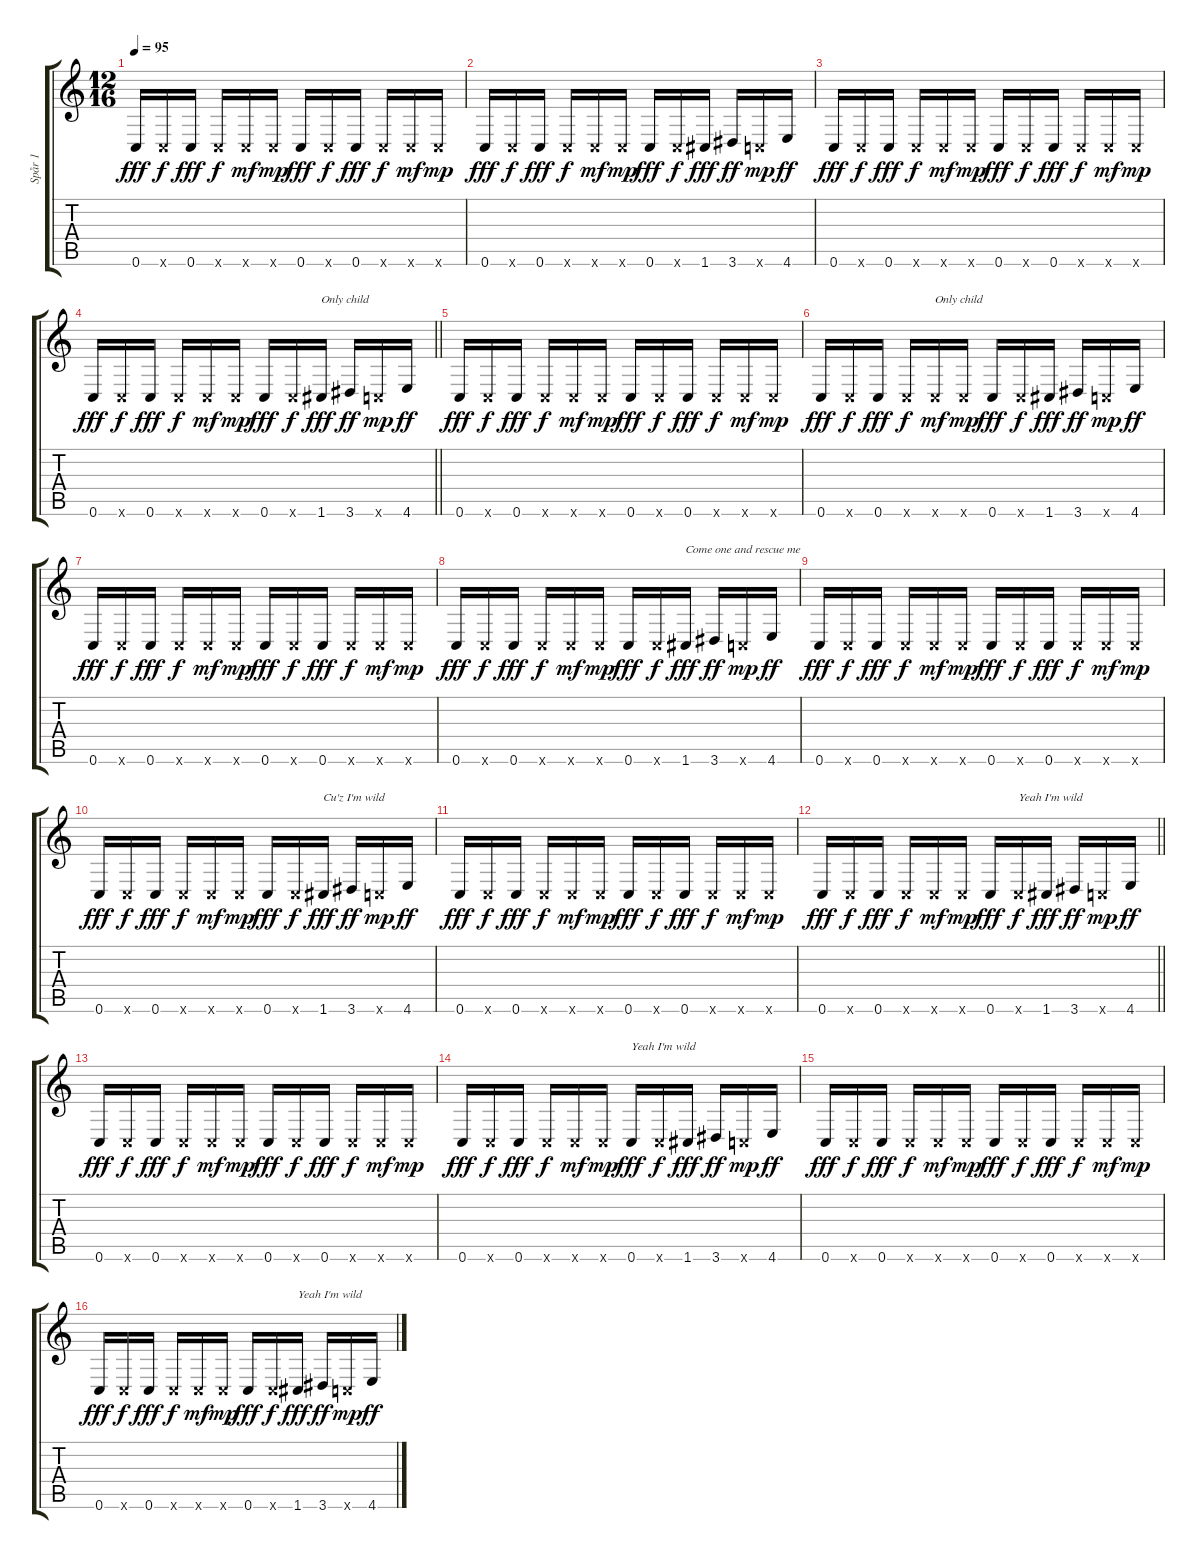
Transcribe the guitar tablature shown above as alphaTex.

\track ("Spår 1" "Spår 1") {instrument synthbass2}
\staff {score tabs}
\tuning (C4 G3 Eb3 Bb2 F2 C2) {hide}
\ts (12 16)
\tempo 95
\clef g2
\ks c
0.6.16{dy fff} 0.6{x}.16{dy f} 0.6.16{dy fff} 0.6{x}.16{dy f} 0.6{x}.16{dy mf} 0.6{x}.16{dy mp} 0.6.16{dy fff} 0.6{x}.16{dy f} 0.6.16{dy fff} 0.6{x}.16{dy f} 0.6{x}.16{dy mf} 0.6{x}.16{dy mp} |
0.6.16{dy fff} 0.6{x}.16{dy f} 0.6.16{dy fff} 0.6{x}.16{dy f} 0.6{x}.16{dy mf} 0.6{x}.16{dy mp} 0.6.16{dy fff} 0.6{x}.16{dy f} 1.6.16{dy fff} 3.6.16{dy ff} 0.6{x}.16{dy mp} 4.6.16{dy ff} |
0.6.16{dy fff} 0.6{x}.16{dy f} 0.6.16{dy fff} 0.6{x}.16{dy f} 0.6{x}.16{dy mf} 0.6{x}.16{dy mp} 0.6.16{dy fff} 0.6{x}.16{dy f} 0.6.16{dy fff} 0.6{x}.16{dy f} 0.6{x}.16{dy mf} 0.6{x}.16{dy mp} |
\barLineRight lightlight
0.6.16{dy fff} 0.6{x}.16{dy f} 0.6.16{dy fff} 0.6{x}.16{dy f} 0.6{x}.16{dy mf} 0.6{x}.16{dy mp} 0.6.16{dy fff} 0.6{x}.16{dy f} 1.6.16{txt "Only child" dy fff} 3.6.16{dy ff} 0.6{x}.16{dy mp} 4.6.16{dy ff} |
0.6.16{dy fff} 0.6{x}.16{dy f} 0.6.16{dy fff} 0.6{x}.16{dy f} 0.6{x}.16{dy mf} 0.6{x}.16{dy mp} 0.6.16{dy fff} 0.6{x}.16{dy f} 0.6.16{dy fff} 0.6{x}.16{dy f} 0.6{x}.16{dy mf} 0.6{x}.16{dy mp} |
0.6.16{dy fff} 0.6{x}.16{dy f} 0.6.16{dy fff} 0.6{x}.16{dy f} 0.6{x}.16{txt "Only child" dy mf} 0.6{x}.16{dy mp} 0.6.16{dy fff} 0.6{x}.16{dy f} 1.6.16{dy fff} 3.6.16{dy ff} 0.6{x}.16{dy mp} 4.6.16{dy ff} |
0.6.16{dy fff} 0.6{x}.16{dy f} 0.6.16{dy fff} 0.6{x}.16{dy f} 0.6{x}.16{dy mf} 0.6{x}.16{dy mp} 0.6.16{dy fff} 0.6{x}.16{dy f} 0.6.16{dy fff} 0.6{x}.16{dy f} 0.6{x}.16{dy mf} 0.6{x}.16{dy mp} |
0.6.16{dy fff} 0.6{x}.16{dy f} 0.6.16{dy fff} 0.6{x}.16{dy f} 0.6{x}.16{dy mf} 0.6{x}.16{dy mp} 0.6.16{dy fff} 0.6{x}.16{dy f} 1.6.16{txt "Come one and rescue me" dy fff} 3.6.16{dy ff} 0.6{x}.16{dy mp} 4.6.16{dy ff} |
0.6.16{dy fff} 0.6{x}.16{dy f} 0.6.16{dy fff} 0.6{x}.16{dy f} 0.6{x}.16{dy mf} 0.6{x}.16{dy mp} 0.6.16{dy fff} 0.6{x}.16{dy f} 0.6.16{dy fff} 0.6{x}.16{dy f} 0.6{x}.16{dy mf} 0.6{x}.16{dy mp} |
0.6.16{dy fff} 0.6{x}.16{dy f} 0.6.16{dy fff} 0.6{x}.16{dy f} 0.6{x}.16{dy mf} 0.6{x}.16{dy mp} 0.6.16{dy fff} 0.6{x}.16{dy f} 1.6.16{txt "Cu'z I'm wild" dy fff} 3.6.16{dy ff} 0.6{x}.16{dy mp} 4.6.16{dy ff} |
0.6.16{dy fff} 0.6{x}.16{dy f} 0.6.16{dy fff} 0.6{x}.16{dy f} 0.6{x}.16{dy mf} 0.6{x}.16{dy mp} 0.6.16{dy fff} 0.6{x}.16{dy f} 0.6.16{dy fff} 0.6{x}.16{dy f} 0.6{x}.16{dy mf} 0.6{x}.16{dy mp} |
\barLineRight lightlight
0.6.16{dy fff} 0.6{x}.16{dy f} 0.6.16{dy fff} 0.6{x}.16{dy f} 0.6{x}.16{dy mf} 0.6{x}.16{dy mp} 0.6.16{dy fff} 0.6{x}.16{txt "Yeah I'm wild" dy f} 1.6.16{dy fff} 3.6.16{dy ff} 0.6{x}.16{dy mp} 4.6.16{dy ff} |
0.6.16{dy fff} 0.6{x}.16{dy f} 0.6.16{dy fff} 0.6{x}.16{dy f} 0.6{x}.16{dy mf} 0.6{x}.16{dy mp} 0.6.16{dy fff} 0.6{x}.16{dy f} 0.6.16{dy fff} 0.6{x}.16{dy f} 0.6{x}.16{dy mf} 0.6{x}.16{dy mp} |
0.6.16{dy fff} 0.6{x}.16{dy f} 0.6.16{dy fff} 0.6{x}.16{dy f} 0.6{x}.16{dy mf} 0.6{x}.16{dy mp} 0.6.16{txt "Yeah I'm wild" dy fff} 0.6{x}.16{dy f} 1.6.16{dy fff} 3.6.16{dy ff} 0.6{x}.16{dy mp} 4.6.16{dy ff} |
0.6.16{dy fff} 0.6{x}.16{dy f} 0.6.16{dy fff} 0.6{x}.16{dy f} 0.6{x}.16{dy mf} 0.6{x}.16{dy mp} 0.6.16{dy fff} 0.6{x}.16{dy f} 0.6.16{dy fff} 0.6{x}.16{dy f} 0.6{x}.16{dy mf} 0.6{x}.16{dy mp} |
0.6.16{dy fff} 0.6{x}.16{dy f} 0.6.16{dy fff} 0.6{x}.16{dy f} 0.6{x}.16{dy mf} 0.6{x}.16{dy mp} 0.6.16{dy fff} 0.6{x}.16{dy f} 1.6.16{txt "Yeah I'm wild" dy fff} 3.6.16{dy ff} 0.6{x}.16{dy mp} 4.6.16{dy ff}
